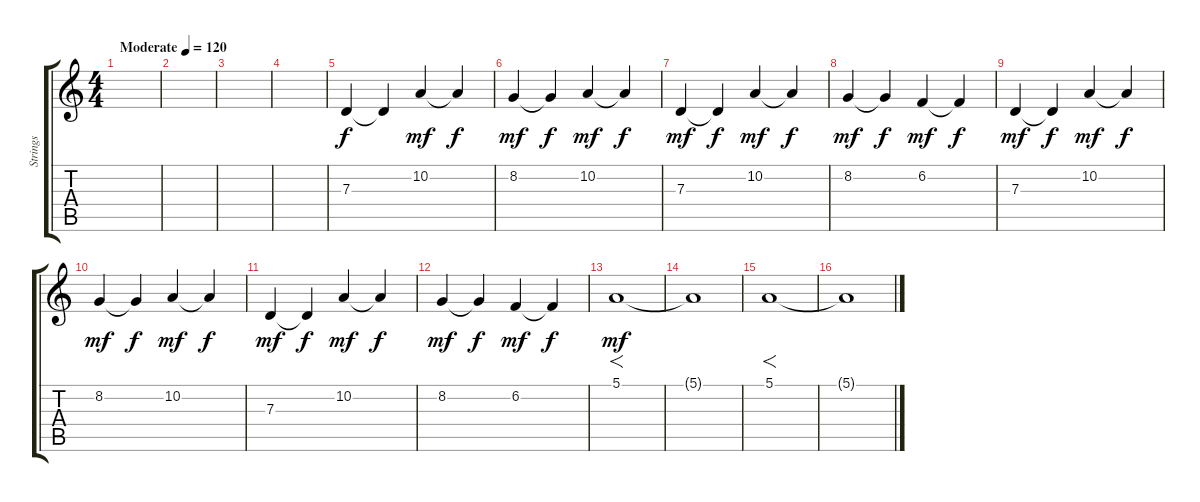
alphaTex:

\track ("Strings" "Strings") {instrument stringensemble1}
\staff {score tabs}
\tuning (E4 B3 G3 D3 A2 E2) {hide}
\ts (4 4)
\tempo (120 "Moderate")
\clef g2
\ks c
|
|
|
|
7.3.4 7.3{t}.4{dy f} 10.2.4{dy mf} 10.2{t}.4{dy f} |
8.2.4{dy mf} 8.2{t}.4{dy f} 10.2.4{dy mf} 10.2{t}.4{dy f} |
7.3.4{dy mf} 7.3{t}.4{dy f} 10.2.4{dy mf} 10.2{t}.4{dy f} |
8.2.4{dy mf} 8.2{t}.4{dy f} 6.2.4{dy mf} 6.2{t}.4{dy f} |
7.3.4{dy mf} 7.3{t}.4{dy f} 10.2.4{dy mf} 10.2{t}.4{dy f} |
8.2.4{dy mf} 8.2{t}.4{dy f} 10.2.4{dy mf} 10.2{t}.4{dy f} |
7.3.4{dy mf} 7.3{t}.4{dy f} 10.2.4{dy mf} 10.2{t}.4{dy f} |
8.2.4{dy mf} 8.2{t}.4{dy f} 6.2.4{dy mf} 6.2{t}.4{dy f} |
5.1.1{f dy mf} |
5.1{t}.1 |
5.1.1{f} |
5.1{t}.1
